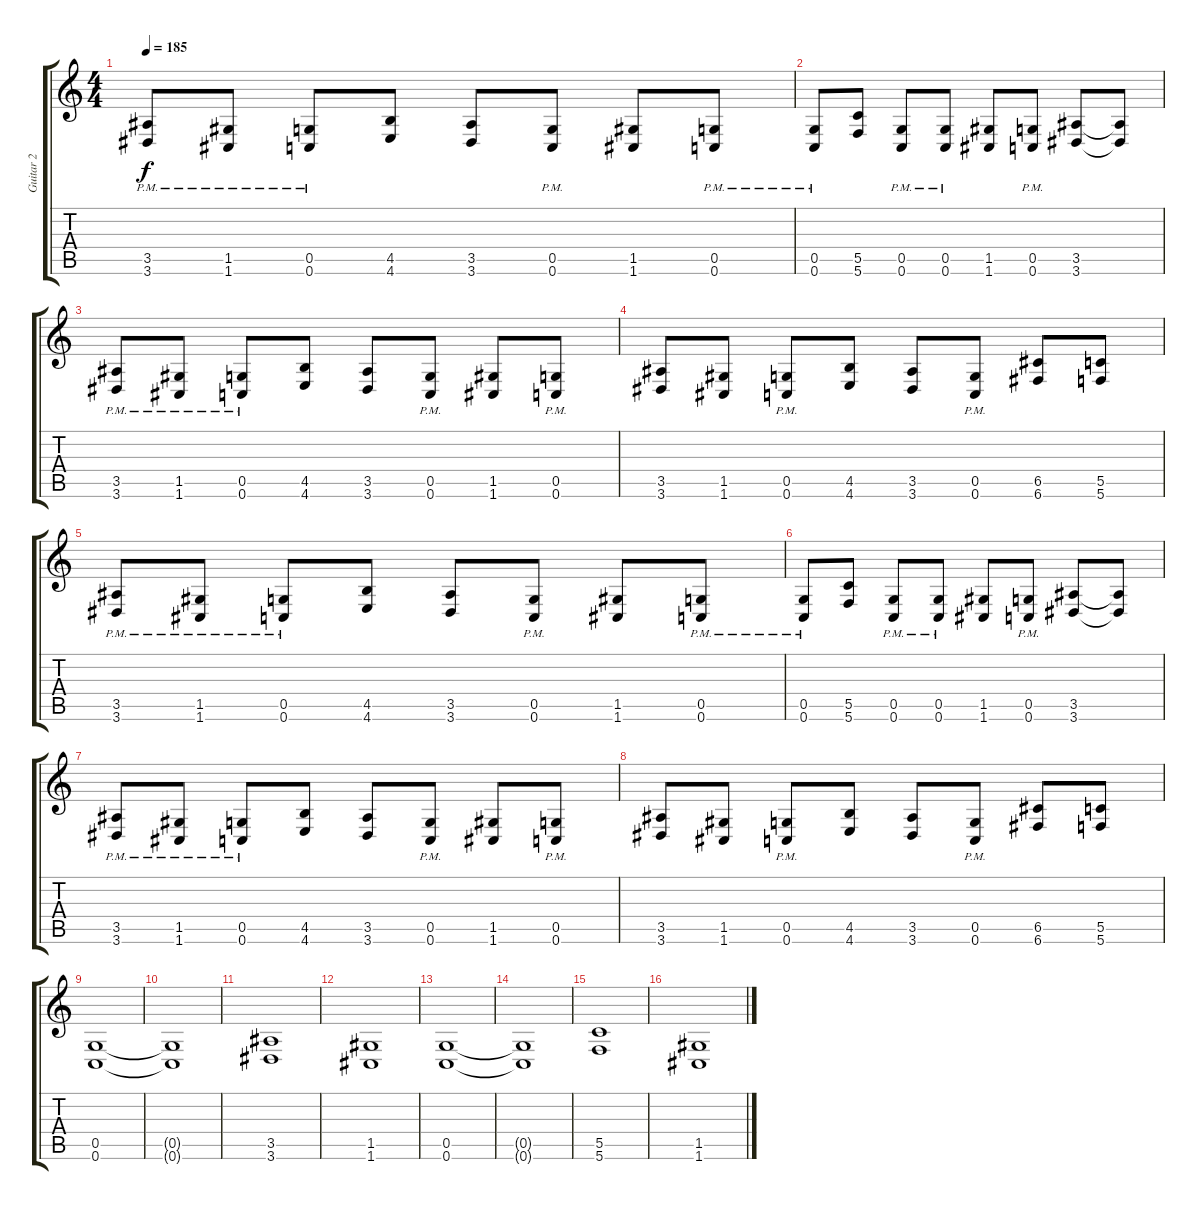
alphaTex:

\track ("Guitar 2" "Guitar 2") {instrument distortionguitar}
\staff {score tabs}
\tuning (D4 A3 F3 C3 G2 C2) {hide}
\ts (4 4)
\tempo 185
\clef g2
\ks c
(3.5{pm} 3.6{pm}).8{dy f} (1.5{pm} 1.6{pm}).8 (0.5{pm} 0.6{pm}).8 (4.5 4.6).8 (3.5 3.6).8 (0.5{pm} 0.6{pm}).8 (1.5 1.6).8 (0.5{pm} 0.6{pm}).8 |
(0.5{pm} 0.6{pm}).8 (5.5 5.6).8 (0.5{pm} 0.6{pm}).8 (0.5{pm} 0.6{pm}).8 (1.5 1.6).8 (0.5{pm} 0.6{pm}).8 (3.5 3.6).8 (3.5{t} 3.6{t}).8 |
(3.5{pm} 3.6{pm}).8 (1.5{pm} 1.6{pm}).8 (0.5{pm} 0.6{pm}).8 (4.5 4.6).8 (3.5 3.6).8 (0.5{pm} 0.6{pm}).8 (1.5 1.6).8 (0.5{pm} 0.6{pm}).8 |
(3.5 3.6).8 (1.5 1.6).8 (0.5{pm} 0.6{pm}).8 (4.5 4.6).8 (3.5 3.6).8 (0.5{pm} 0.6{pm}).8 (6.5 6.6).8 (5.5 5.6).8 |
(3.5{pm} 3.6{pm}).8 (1.5{pm} 1.6{pm}).8 (0.5{pm} 0.6{pm}).8 (4.5 4.6).8 (3.5 3.6).8 (0.5{pm} 0.6{pm}).8 (1.5 1.6).8 (0.5{pm} 0.6{pm}).8 |
(0.5{pm} 0.6{pm}).8 (5.5 5.6).8 (0.5{pm} 0.6{pm}).8 (0.5{pm} 0.6{pm}).8 (1.5 1.6).8 (0.5{pm} 0.6{pm}).8 (3.5 3.6).8 (3.5{t} 3.6{t}).8 |
(3.5{pm} 3.6{pm}).8 (1.5{pm} 1.6{pm}).8 (0.5{pm} 0.6{pm}).8 (4.5 4.6).8 (3.5 3.6).8 (0.5{pm} 0.6{pm}).8 (1.5 1.6).8 (0.5{pm} 0.6{pm}).8 |
(3.5 3.6).8 (1.5 1.6).8 (0.5{pm} 0.6{pm}).8 (4.5 4.6).8 (3.5 3.6).8 (0.5{pm} 0.6{pm}).8 (6.5 6.6).8 (5.5 5.6).8 |
(0.5 0.6).1 |
(0.5{t} 0.6{t}).1 |
(3.5 3.6).1 |
(1.5 1.6).1 |
(0.5 0.6).1 |
(0.5{t} 0.6{t}).1 |
(5.5 5.6).1 |
(1.5 1.6).1
